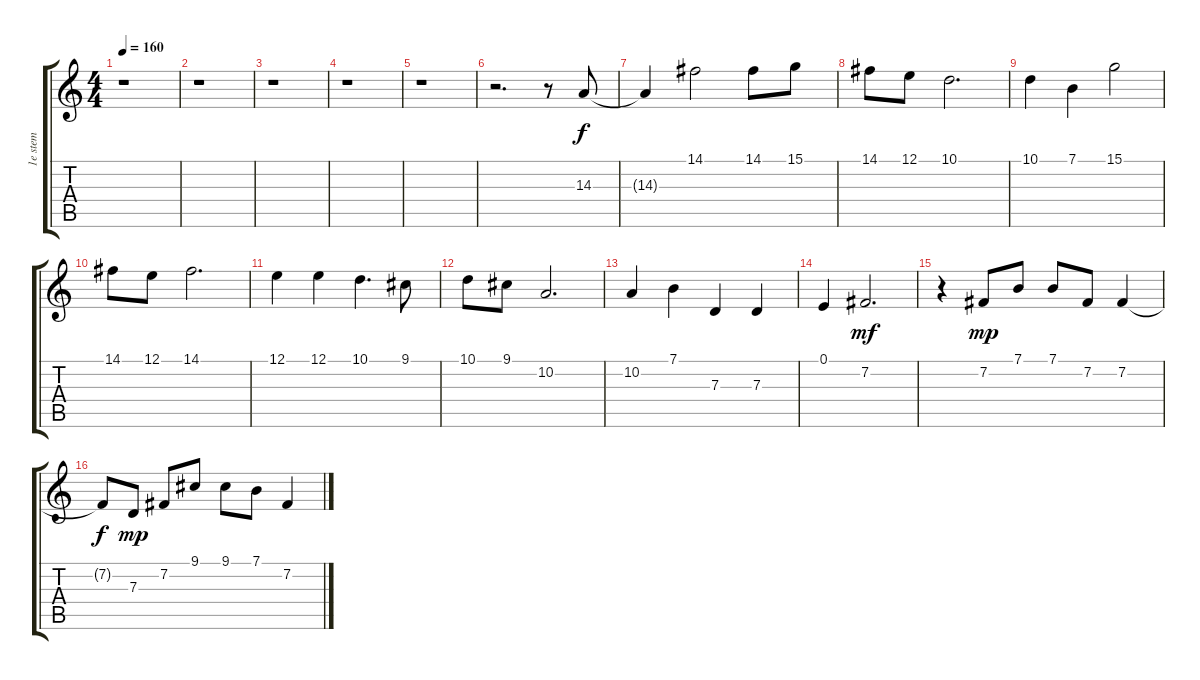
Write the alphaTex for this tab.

\track ("1e stem" "1e stem") {instrument stringensemble1}
\staff {score tabs}
\tuning (E4 B3 G3 D3 A2 E2) {hide}
\ts (4 4)
\tempo 160
\clef g2
\ks c
r.1{dy f} |
r.1 |
r.1 |
r.1 |
r.1 |
r.2{d} r.8 14.3.8 |
14.3{t}.4 14.1.2 14.1.8 15.1.8 |
14.1.8 12.1.8 10.1.2{d} |
10.1.4 7.1.4 15.1.2 |
14.1.8 12.1.8 14.1.2{d} |
12.1.4 12.1.4 10.1.4{d} 9.1.8 |
10.1.8 9.1.8 10.2.2{d} |
10.2.4 7.1.4 7.3.4 7.3.4 |
0.1.4 7.2.2{d dy mf} |
r.4 7.2.8{dy mp} 7.1.8 7.1.8 7.2.8 7.2.4 |
7.2{t}.8{dy f} 7.3.8{dy mp} 7.2.8 9.1.8 9.1.8 7.1.8 7.2.4
